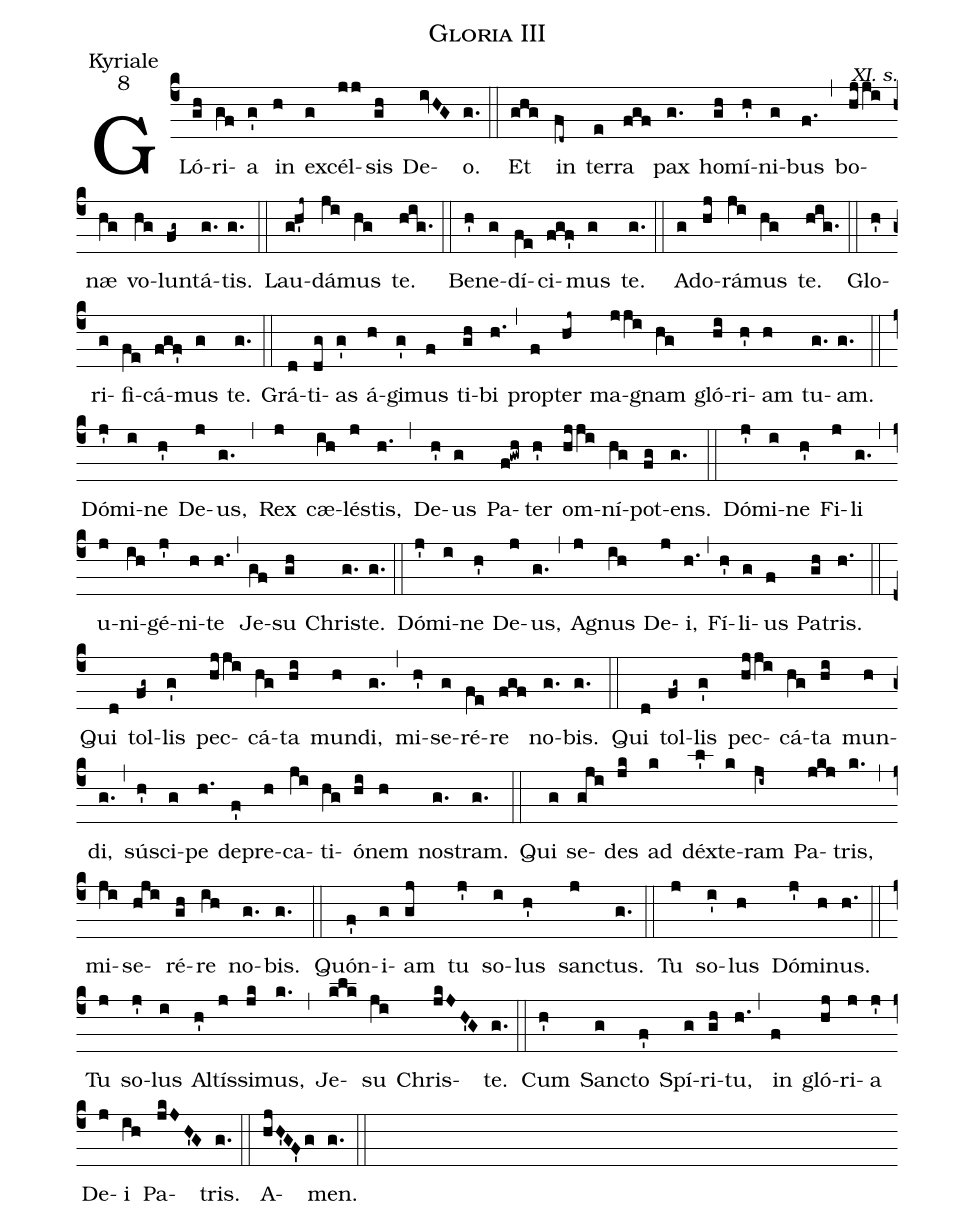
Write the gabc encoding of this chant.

name:Gloria III;
office-part:Kyriale;
mode:8;
commentary:XI. s.;
%%
(c4) GLó(gh)ri(gf)a(g') in(h) ex(g)cél(jj)sis(gh) De(ivHG)o.(g.) (::)
Et(ghg) in(fd~) ter(e)ra(fgf) pax(g.) ho(gh)mí(h')ni(g)bus(f.) (,) bo(hjji)næ(hg) vo(hg)lun(fg~)tá(g.)tis.(g.) (::)
Lau(gh'j~)dá(ji)mus(hg) te.(hig.) (::)
Be(h')ne(g)dí(fe)ci(fgf')mus(g) te.(g.) (::)
Ad(g)o(hj)rá(ji)mus(hg) te.(hig.) (::)
Glo(h')ri(g)fi(fe)cá(fgf')mus(g) te.(g.) (::)
Grá(d)ti(dg)as(g') á(h)gi(g')mus(f) ti(gh)bi(h.) (,) prop(f)ter(hj~) ma(jji)gnam(hg) gló(hi)ri(h')am(h) tu(g.)am.(g.) (::)
Dó(j')mi(i)ne(h') De(j)us,(g.) (,) Rex(j) cæ(ih)lés(j)tis,(h.) (,) De(h')us(g) Pa(f!gwh)ter(h') om(hjji)ní(hg)pot(fg)ens.(g.) (::)
Dó(j')mi(i)ne(h') Fi(j)li(g.) (,) u(j)ni(ih)gé(j')ni(h)te(h.) (,) Je(gf)su(gh) Chris(g.)te.(g.) (::)
Dó(j')mi(i)ne(h') De(j)us,(g.) (,) A(j)gnus(ih) De(j)i,(h.) (,) Fí(h')li(g)us(f) Pa(gh)tris.(h.) (::)
Qui(d) tol(fg~)lis(g') pec(hjji)cá(hg)ta(hi) mun(h)di,(g.) (,) mi(h')se(g)ré(fe)re(fgf) no(g.)bis.(g.) (::)
Qui(d) tol(fg~)lis(g') pec(hjji)cá(hg)ta(hi) mun(h)di,(g.) (,) sú(h')sci(g)pe(h.) de(f')pre(h)ca(ji)ti(hg)ó(hi)nem(h) nos(g.)tram.(g.) (::)
Qui(g) se(gji)des(jk) ad(k) déx(l')te(k)ram(ji~) Pa(jkj)tris,(k.) (,) mi(ji)se(hji)ré(gh)re(ih) no(g.)bis.(g.) (::)
Quón(f')i(g)am(gj) tu(j') so(i)lus(h') sanc(j)tus.(g.) (::)
Tu(j) so(i')lus(h) Dó(j')mi(h)nus.(h.) (::)
Tu(j) so(j')lus(i) Al(h')tís(j)si(jk)mus,(k.) (,) Je(klk)su(ji) Chris(jkJH'G)te.(g.) (::)
Cum(h') Sanc(g)to(f') Spí(g)ri(gh)tu,(h.) (,) in(f) gló(hj)ri(j)a(j') De(j)i(ih) Pa(jkJH'G)tris.(g.) (::)
A(hjH'GF'g)men.(g.) (::)
